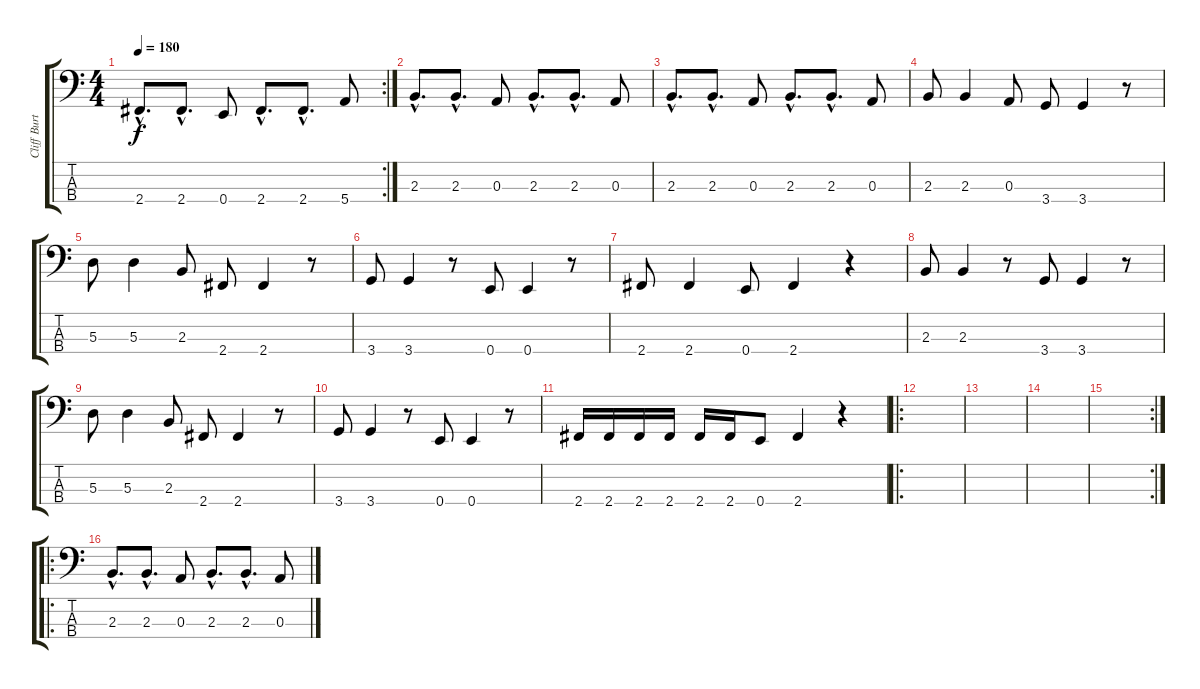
\track ("Cliff Burton" "Cliff Burt") {instrument electricbassfinger}
\staff {score tabs}
\tuning (G2 D2 A1 E1) {hide}
\rc 2
\ts (4 4)
\tempo 180
\clef f4
\ks c
2.4{hac}.8{d dy f} 2.4{hac}.8{d} 0.4.8 2.4{hac}.8{d} 2.4{hac}.8{d} 5.4.8 |
2.3{hac}.8{d} 2.3{hac}.8{d} 0.3.8 2.3{hac}.8{d} 2.3{hac}.8{d} 0.3.8 |
2.3{hac}.8{d} 2.3{hac}.8{d} 0.3.8 2.3{hac}.8{d} 2.3{hac}.8{d} 0.3.8 |
2.3.8 2.3.4 0.3.8 3.4.8 3.4.4 r.8 |
5.3.8 5.3.4 2.3.8 2.4.8 2.4.4 r.8 |
3.4.8 3.4.4 r.8 0.4.8 0.4.4 r.8 |
2.4.8 2.4.4 0.4.8 2.4.4 r.4 |
2.3.8 2.3.4 r.8 3.4.8 3.4.4 r.8 |
5.3.8 5.3.4 2.3.8 2.4.8 2.4.4 r.8 |
3.4.8 3.4.4 r.8 0.4.8 0.4.4 r.8 |
2.4.16 2.4.16 2.4.16 2.4.16 2.4.16 2.4.16 0.4.8 2.4.4 r.4 |
\ro
|
|
|
\rc 2
|
\ro
2.3{hac}.8{d} 2.3{hac}.8{d} 0.3.8 2.3{hac}.8{d} 2.3{hac}.8{d} 0.3.8
